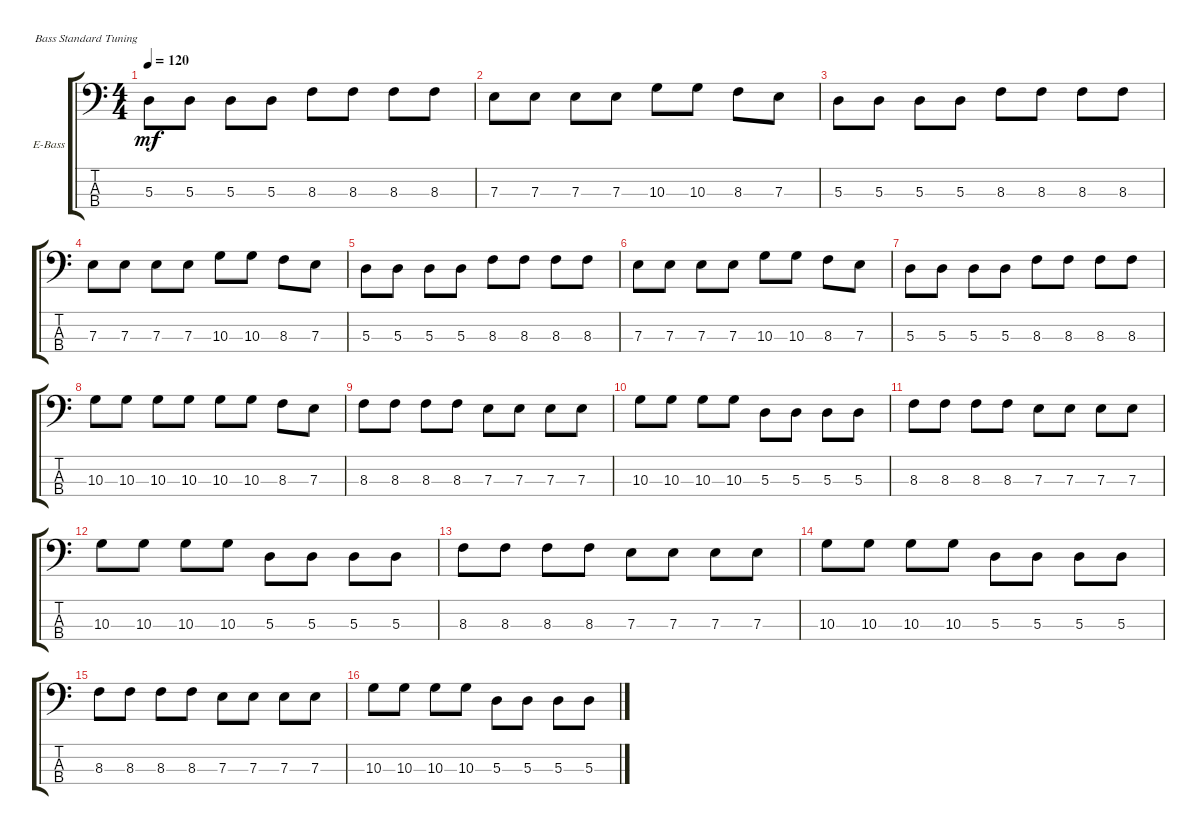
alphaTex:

\defaultSystemsLayout 4
\bracketExtendMode groupsimilarinstruments
\firstSystemTrackNameOrientation horizontal
\otherSystemsTrackNameOrientation horizontal
\track ("Electric Bass" "E-Bass") {instrument electricbassfinger}
\staff {score tabs}
\tuning (G2 D2 A1 E1)
\ts (4 4)
\tempo 120
\clef f4
\ks c
5.3.8{dy mf} 5.3.8 5.3.8 5.3.8 8.3.8 8.3.8 8.3.8 8.3.8 |
7.3.8 7.3.8 7.3.8 7.3.8 10.3.8 10.3.8 8.3.8 7.3.8 |
5.3.8 5.3.8 5.3.8 5.3.8 8.3.8 8.3.8 8.3.8 8.3.8 |
7.3.8 7.3.8 7.3.8 7.3.8 10.3.8 10.3.8 8.3.8 7.3.8 |
5.3.8 5.3.8 5.3.8 5.3.8 8.3.8 8.3.8 8.3.8 8.3.8 |
7.3.8 7.3.8 7.3.8 7.3.8 10.3.8 10.3.8 8.3.8 7.3.8 |
5.3.8 5.3.8 5.3.8 5.3.8 8.3.8 8.3.8 8.3.8 8.3.8 |
10.3.8 10.3.8 10.3.8 10.3.8 10.3.8 10.3.8 8.3.8 7.3.8 |
8.3.8 8.3.8 8.3.8 8.3.8 7.3.8 7.3.8 7.3.8 7.3.8 |
10.3.8 10.3.8 10.3.8 10.3.8 5.3.8 5.3.8 5.3.8 5.3.8 |
8.3.8 8.3.8 8.3.8 8.3.8 7.3.8 7.3.8 7.3.8 7.3.8 |
10.3.8 10.3.8 10.3.8 10.3.8 5.3.8 5.3.8 5.3.8 5.3.8 |
8.3.8 8.3.8 8.3.8 8.3.8 7.3.8 7.3.8 7.3.8 7.3.8 |
10.3.8 10.3.8 10.3.8 10.3.8 5.3.8 5.3.8 5.3.8 5.3.8 |
8.3.8 8.3.8 8.3.8 8.3.8 7.3.8 7.3.8 7.3.8 7.3.8 |
10.3.8 10.3.8 10.3.8 10.3.8 5.3.8 5.3.8 5.3.8 5.3.8
